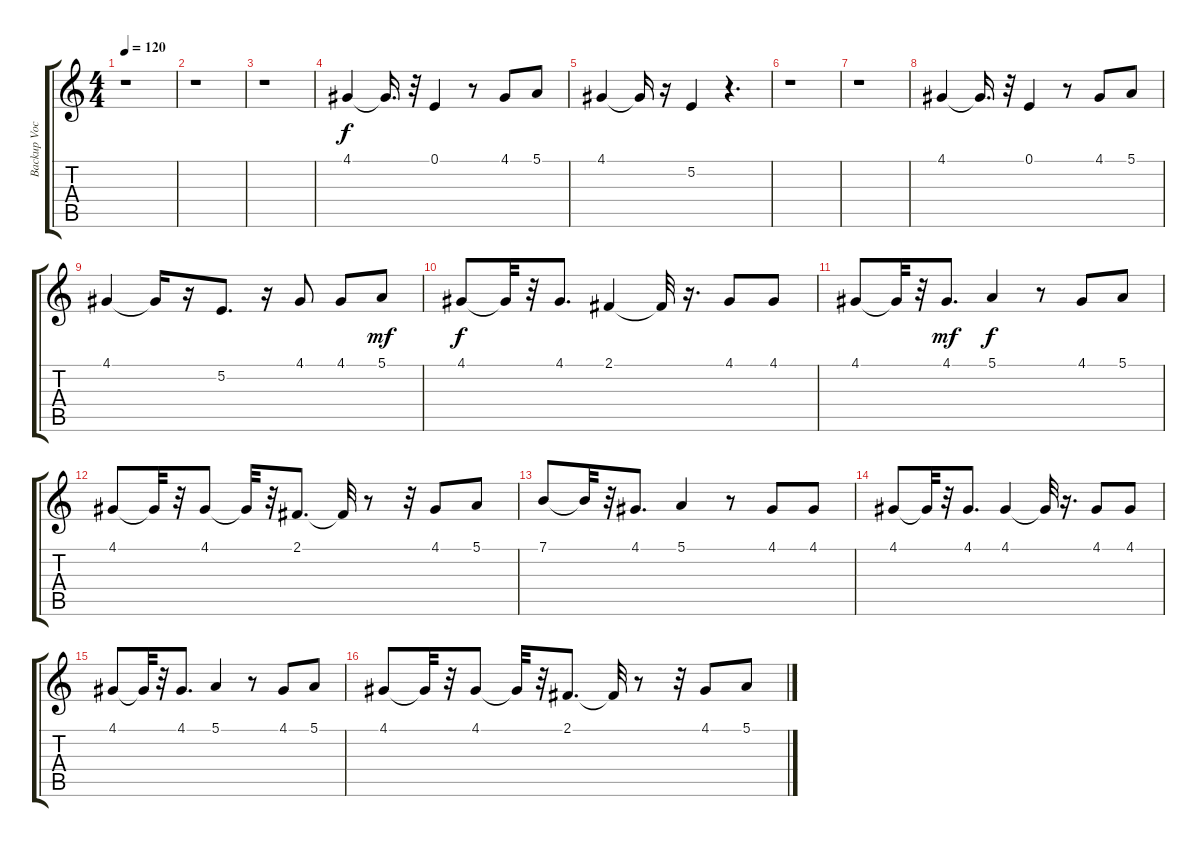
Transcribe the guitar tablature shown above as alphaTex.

\track ("Backup Voc" "Backup Voc") {instrument voiceoohs}
\staff {score tabs}
\tuning (E4 B3 G3 D3 A2 E2) {hide}
\ts (4 4)
\tempo 120
\clef g2
\ks c
r.1{dy f} |
r.1 |
r.1 |
4.1.4 4.1{t}.16{d} r.32 0.1.4 r.8 4.1.8 5.1.8 |
4.1.4 4.1{t}.16 r.16 5.2.4 r.4{d} |
r.1 |
r.1 |
4.1.4 4.1{t}.16{d} r.32 0.1.4 r.8 4.1.8 5.1.8 |
4.1.4 4.1{t}.16 r.16 5.2.8{d} r.16 4.1.8 4.1.8 5.1.8{dy mf} |
4.1.8{dy f} 4.1{t}.32 r.32 4.1.8{d} 2.1.4 2.1{t}.32 r.16{d} 4.1.8 4.1.8 |
4.1.8 4.1{t}.32 r.32 4.1.8{d dy mf} 5.1.4{dy f} r.8 4.1.8 5.1.8 |
4.1.8 4.1{t}.32 r.32 4.1.8 4.1{t}.32 r.32 2.1.8{d} 2.1{t}.32 r.8 r.32 4.1.8 5.1.8 |
7.1.8 7.1{t}.32 r.32 4.1.8{d} 5.1.4 r.8 4.1.8 4.1.8 |
4.1.8 4.1{t}.32 r.32 4.1.8{d} 4.1.4 4.1{t}.32 r.16{d} 4.1.8 4.1.8 |
4.1.8 4.1{t}.32 r.32 4.1.8{d} 5.1.4 r.8 4.1.8 5.1.8 |
4.1.8 4.1{t}.32 r.32 4.1.8 4.1{t}.32 r.32 2.1.8{d} 2.1{t}.32 r.8 r.32 4.1.8 5.1.8
